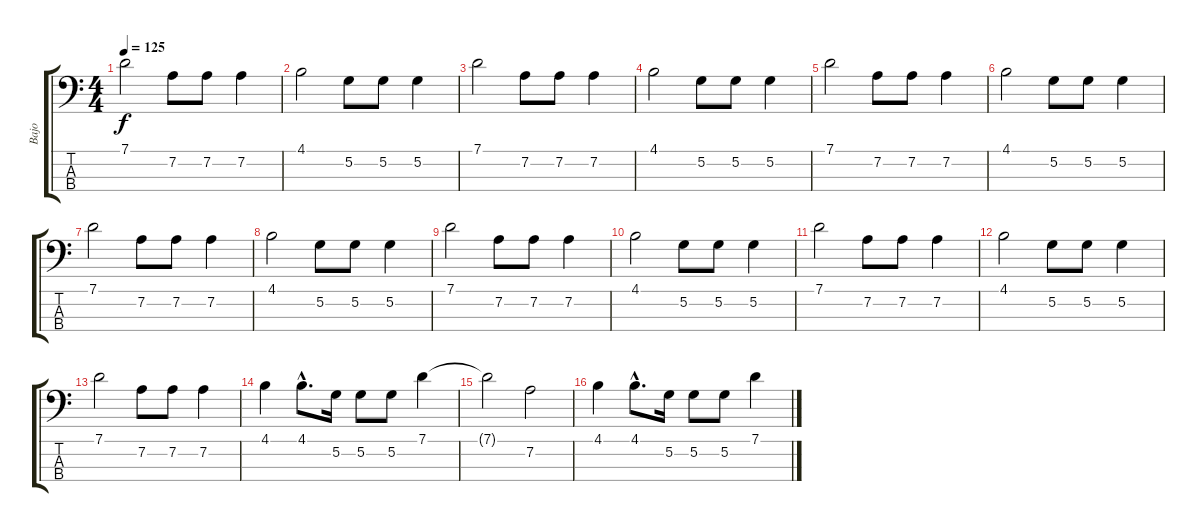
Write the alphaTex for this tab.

\track ("Bajo" "Bajo") {instrument electricbassfinger}
\staff {score tabs}
\tuning (G2 D2 A1 E1) {hide}
\ts (4 4)
\tempo 125
\clef f4
\ks c
7.1.2{dy f} 7.2.8 7.2.8 7.2.4 |
4.1.2 5.2.8 5.2.8 5.2.4 |
7.1.2 7.2.8 7.2.8 7.2.4 |
4.1.2 5.2.8 5.2.8 5.2.4 |
7.1.2 7.2.8 7.2.8 7.2.4 |
4.1.2 5.2.8 5.2.8 5.2.4 |
7.1.2 7.2.8 7.2.8 7.2.4 |
4.1.2 5.2.8 5.2.8 5.2.4 |
7.1.2 7.2.8 7.2.8 7.2.4 |
4.1.2 5.2.8 5.2.8 5.2.4 |
7.1.2 7.2.8 7.2.8 7.2.4 |
4.1.2 5.2.8 5.2.8 5.2.4 |
7.1.2 7.2.8 7.2.8 7.2.4 |
4.1.4 4.1{hac}.8{d} 5.2.16 5.2.8 5.2.8 7.1.4 |
7.1{t}.2 7.2.2 |
4.1.4 4.1{hac}.8{d} 5.2.16 5.2.8 5.2.8 7.1.4
